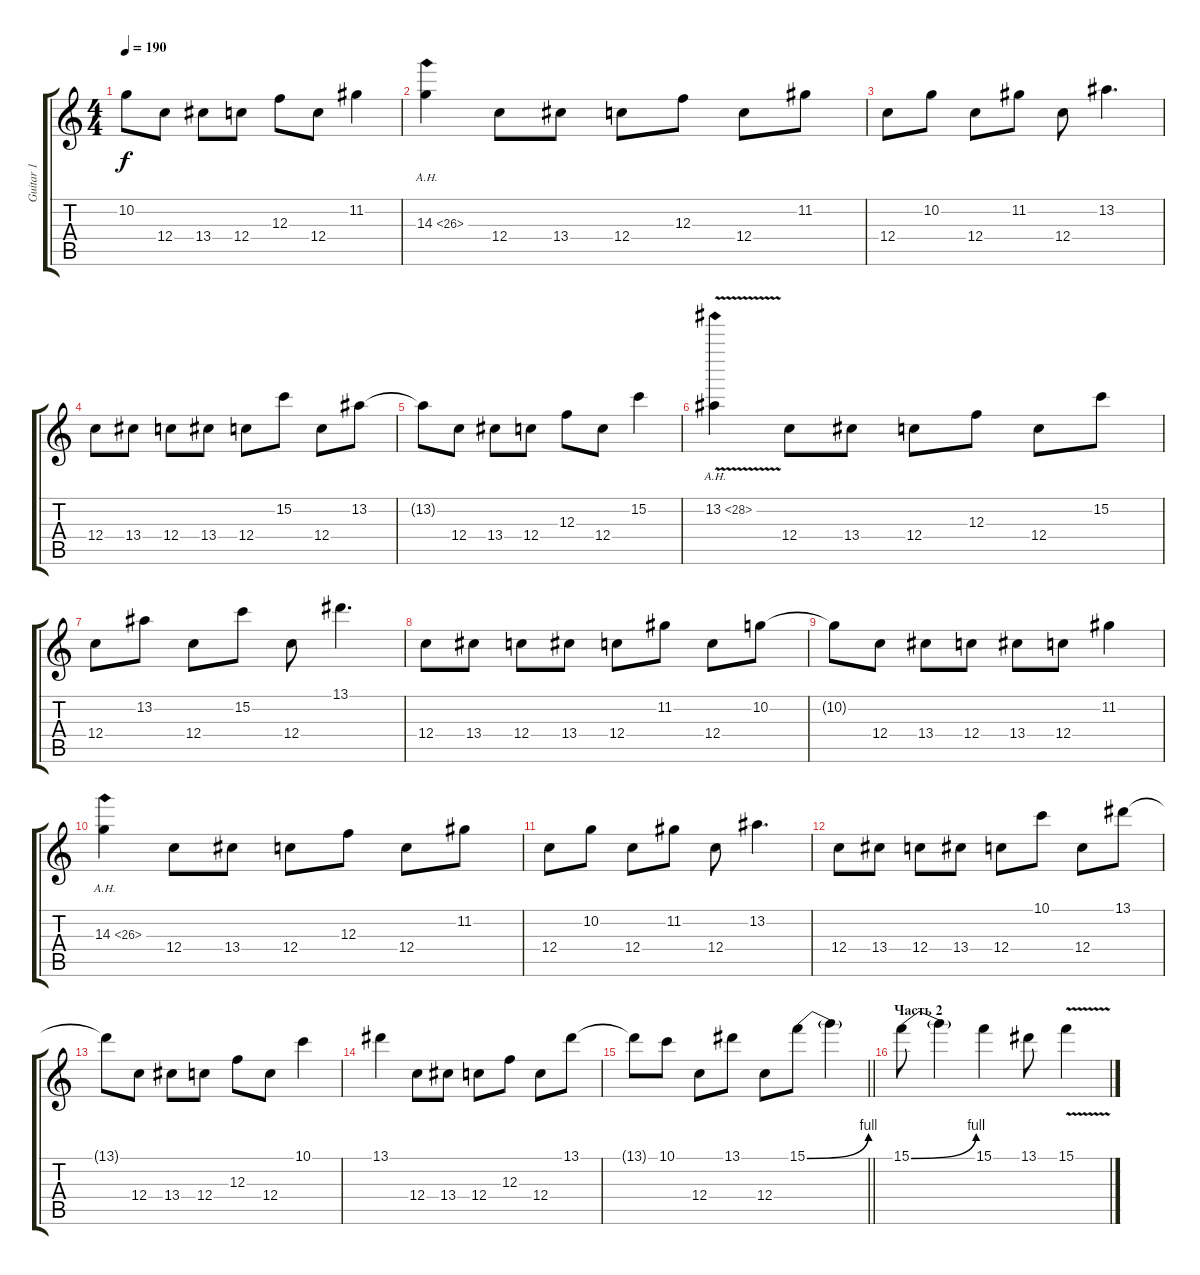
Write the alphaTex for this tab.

\track ("Guitar 1" "Guitar 1") {instrument distortionguitar}
\staff {score tabs}
\tuning (D4 A3 F3 C3 G2 C2) {hide}
\ts (4 4)
\tempo 190
\clef g2
\ks c
10.2{t}.8{dy f} 12.4.8 13.4.8 12.4.8 12.3.8 12.4.8 11.2.4 |
14.3{ah 12}.4 12.4.8 13.4.8 12.4.8 12.3.8 12.4.8 11.2.8 |
12.4.8 10.2.8 12.4.8 11.2.8 12.4.8 13.2.4{d} |
12.4.8 13.4.8 12.4.8 13.4.8 12.4.8 15.2.8 12.4.8 13.2.8 |
13.2{t}.8 12.4.8 13.4.8 12.4.8 12.3.8 12.4.8 15.2.4 |
13.2{ah 15 v}.4 12.4.8 13.4.8 12.4.8 12.3.8 12.4.8 15.2.8 |
12.4.8 13.2.8 12.4.8 15.2.8 12.4.8 13.1.4{d} |
12.4.8{volume 12 instrument distortionguitar} 13.4.8 12.4.8 13.4.8 12.4.8 11.2.8 12.4.8 10.2.8 |
10.2{t}.8 12.4.8 13.4.8 12.4.8 13.4.8 12.4.8 11.2.4 |
14.3{ah 12}.4 12.4.8 13.4.8 12.4.8 12.3.8 12.4.8 11.2.8 |
12.4.8 10.2.8 12.4.8 11.2.8 12.4.8 13.2.4{d} |
12.4.8{volume 12 instrument distortionguitar} 13.4.8 12.4.8 13.4.8 12.4.8 10.1.8 12.4.8 13.1.8 |
13.1{t}.8 12.4.8 13.4.8 12.4.8 12.3.8 12.4.8 10.1.4 |
13.1.4 12.4.8 13.4.8 12.4.8 12.3.8 12.4.8 13.1.8 |
\barLineRight lightlight
13.1{t}.8 10.1.8 12.4.8 13.1.8 12.4.8 15.1{be (bend 0 0 60 4)}.8 15.1{t}.4 |
\section ("" "Часть 2")
15.1{be (bend 0 0 60 4)}.8 15.1{t}.4 15.1.4 13.1.8 15.1{v}.4
